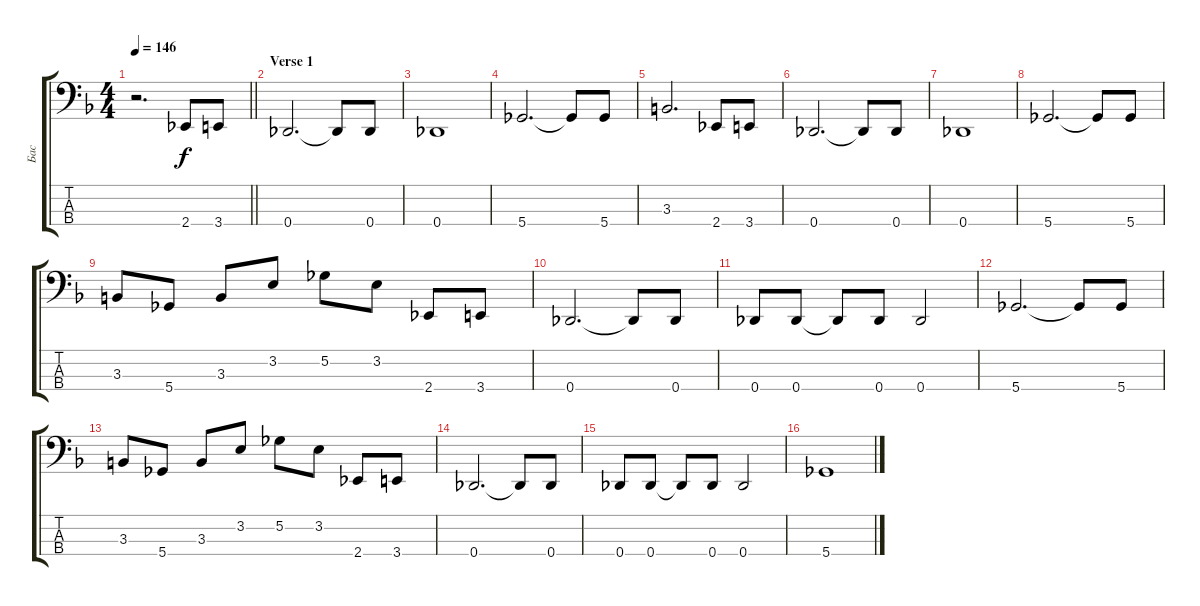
\track ("Бас" "Бас") {instrument electricbassfinger}
\staff {score tabs}
\tuning (Gb2 Db2 Ab1 Db1) {hide}
\ts (4 4)
\tempo 146
\clef f4
\barLineRight lightlight
\ks dminor
r.2{d dy f} 2.4.8 3.4.8 |
\section ("" "Verse 1")
0.4.2{d} 0.4{t}.8 0.4.8 |
0.4.1 |
5.4.2{d} 5.4{t}.8 5.4.8 |
3.3.2{d} 2.4.8 3.4.8 |
0.4.2{d} 0.4{t}.8 0.4.8 |
0.4.1 |
5.4.2{d} 5.4{t}.8 5.4.8 |
3.3.8 5.4.8 3.3.8 3.2.8 5.2.8 3.2.8 2.4.8 3.4.8 |
0.4.2{d} 0.4{t}.8 0.4.8 |
0.4.8 0.4.8 0.4{t}.8 0.4.8 0.4.2 |
5.4.2{d} 5.4{t}.8 5.4.8 |
3.3.8 5.4.8 3.3.8 3.2.8 5.2.8 3.2.8 2.4.8 3.4.8 |
0.4.2{d} 0.4{t}.8 0.4.8 |
0.4.8 0.4.8 0.4{t}.8 0.4.8 0.4.2 |
5.4.1
